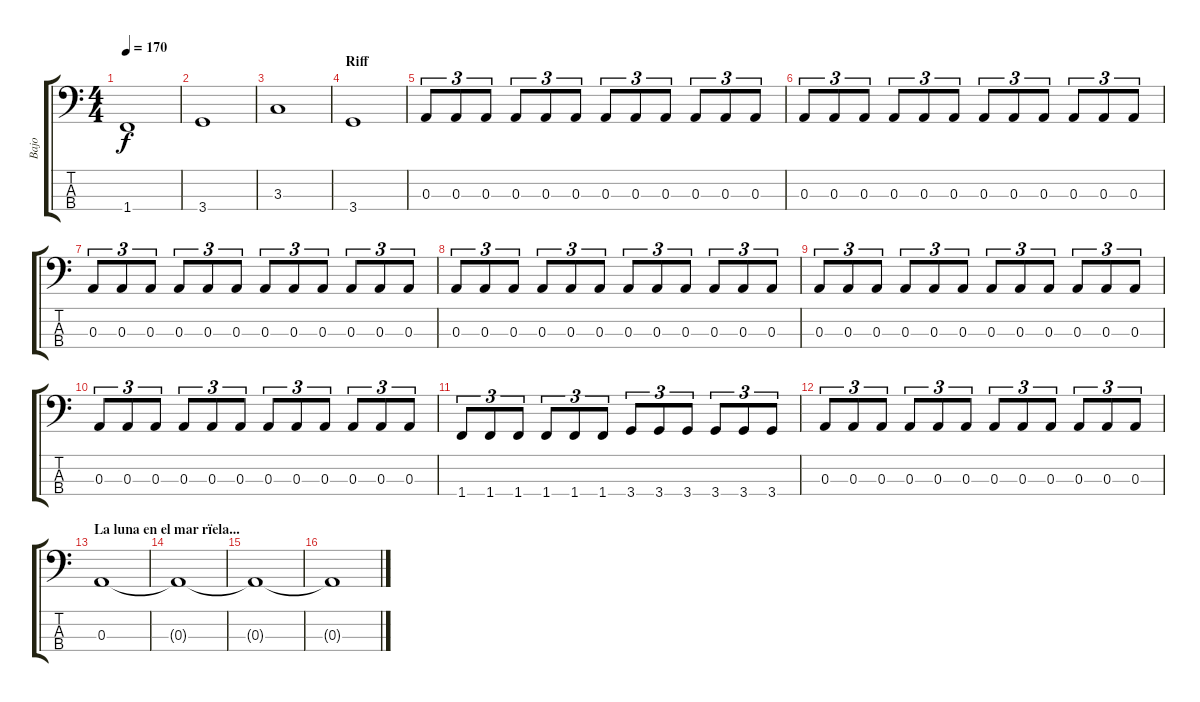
\track ("Bajo" "Bajo") {instrument electricbassfinger}
\staff {score tabs}
\tuning (G2 D2 A1 E1) {hide}
\ts (4 4)
\tempo 170
\clef f4
\ks c
1.4.1{dy f} |
3.4.1 |
3.3.1 |
\section ("" "Riff")
3.4.1 |
0.3.8{tu (3 2)} 0.3.8{tu (3 2)} 0.3.8{tu (3 2)} 0.3.8{tu (3 2)} 0.3.8{tu (3 2)} 0.3.8{tu (3 2)} 0.3.8{tu (3 2)} 0.3.8{tu (3 2)} 0.3.8{tu (3 2)} 0.3.8{tu (3 2)} 0.3.8{tu (3 2)} 0.3.8{tu (3 2)} |
0.3.8{tu (3 2)} 0.3.8{tu (3 2)} 0.3.8{tu (3 2)} 0.3.8{tu (3 2)} 0.3.8{tu (3 2)} 0.3.8{tu (3 2)} 0.3.8{tu (3 2)} 0.3.8{tu (3 2)} 0.3.8{tu (3 2)} 0.3.8{tu (3 2)} 0.3.8{tu (3 2)} 0.3.8{tu (3 2)} |
0.3.8{tu (3 2)} 0.3.8{tu (3 2)} 0.3.8{tu (3 2)} 0.3.8{tu (3 2)} 0.3.8{tu (3 2)} 0.3.8{tu (3 2)} 0.3.8{tu (3 2)} 0.3.8{tu (3 2)} 0.3.8{tu (3 2)} 0.3.8{tu (3 2)} 0.3.8{tu (3 2)} 0.3.8{tu (3 2)} |
0.3.8{tu (3 2)} 0.3.8{tu (3 2)} 0.3.8{tu (3 2)} 0.3.8{tu (3 2)} 0.3.8{tu (3 2)} 0.3.8{tu (3 2)} 0.3.8{tu (3 2)} 0.3.8{tu (3 2)} 0.3.8{tu (3 2)} 0.3.8{tu (3 2)} 0.3.8{tu (3 2)} 0.3.8{tu (3 2)} |
0.3.8{tu (3 2)} 0.3.8{tu (3 2)} 0.3.8{tu (3 2)} 0.3.8{tu (3 2)} 0.3.8{tu (3 2)} 0.3.8{tu (3 2)} 0.3.8{tu (3 2)} 0.3.8{tu (3 2)} 0.3.8{tu (3 2)} 0.3.8{tu (3 2)} 0.3.8{tu (3 2)} 0.3.8{tu (3 2)} |
0.3.8{tu (3 2)} 0.3.8{tu (3 2)} 0.3.8{tu (3 2)} 0.3.8{tu (3 2)} 0.3.8{tu (3 2)} 0.3.8{tu (3 2)} 0.3.8{tu (3 2)} 0.3.8{tu (3 2)} 0.3.8{tu (3 2)} 0.3.8{tu (3 2)} 0.3.8{tu (3 2)} 0.3.8{tu (3 2)} |
1.4.8{tu (3 2)} 1.4.8{tu (3 2)} 1.4.8{tu (3 2)} 1.4.8{tu (3 2)} 1.4.8{tu (3 2)} 1.4.8{tu (3 2)} 3.4.8{tu (3 2)} 3.4.8{tu (3 2)} 3.4.8{tu (3 2)} 3.4.8{tu (3 2)} 3.4.8{tu (3 2)} 3.4.8{tu (3 2)} |
0.3.8{tu (3 2)} 0.3.8{tu (3 2)} 0.3.8{tu (3 2)} 0.3.8{tu (3 2)} 0.3.8{tu (3 2)} 0.3.8{tu (3 2)} 0.3.8{tu (3 2)} 0.3.8{tu (3 2)} 0.3.8{tu (3 2)} 0.3.8{tu (3 2)} 0.3.8{tu (3 2)} 0.3.8{tu (3 2)} |
\section ("" "La luna en el mar rïela...")
0.3.1 |
0.3{t}.1 |
0.3{t}.1 |
0.3{t}.1
